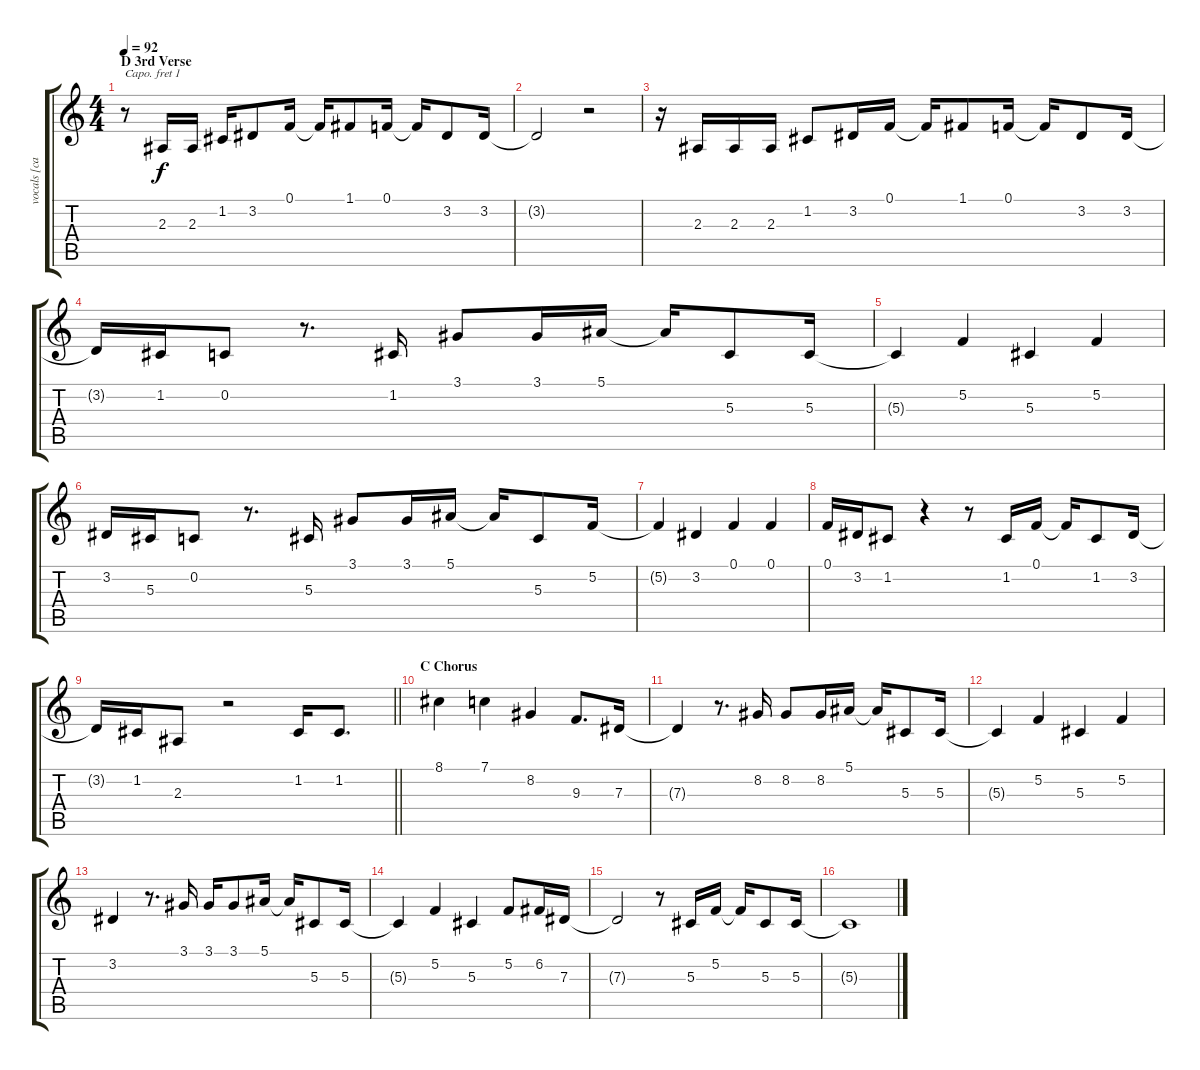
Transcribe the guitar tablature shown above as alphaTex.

\track ("vocals [capo 1]" "vocals [ca") {instrument lead2sawtooth}
\staff {score tabs}
\capo 1
\tuning (E4 B3 G3 D3 A2 E2) {hide}
\ts (4 4)
\section ("" "D 3rd Verse")
\tempo 92
\clef g2
\ks c
r.8{dy f} 2.3.16 2.3.16 1.2.16 3.2.8 0.1.16 0.1{t}.16 1.1.8 0.1.16 0.1{t}.16 3.2.8 3.2.16 |
3.2{t}.2 r.2 |
r.16 2.3.16 2.3.16 2.3.16 1.2.8 3.2.16 0.1.16 0.1{t}.16 1.1.8 0.1.16 0.1{t}.16 3.2.8 3.2.16 |
3.2{t}.16 1.2.16 0.2.8 r.8{d} 1.2.16 3.1.8 3.1.16 5.1.16 5.1{t}.16 5.3.8 5.3.16 |
5.3{t}.4 5.2.4 5.3.4 5.2.4 |
3.2.16 5.3.16 0.2.8 r.8{d} 5.3.16 3.1.8 3.1.16 5.1.16 5.1{t}.16 5.3.8 5.2.16 |
5.2{t}.4 3.2.4 0.1.4 0.1.4 |
0.1.16 3.2.16 1.2.8 r.4 r.8 1.2.16 0.1.16 0.1{t}.16 1.2.8 3.2.16 |
\barLineRight lightlight
3.2{t}.16 1.2.16 2.3.8 r.2 1.2.16 1.2.8{d} |
\section ("" "C Chorus")
8.1.4 7.1.4 8.2.4 9.3.8{d} 7.3.16 |
7.3{t}.4 r.8{d} 8.2.16 8.2.8 8.2.16 5.1.16 5.1{t}.16 5.3.8 5.3.16 |
5.3{t}.4 5.2.4 5.3.4 5.2.4 |
3.2.4 r.8{d} 3.1.16 3.1.16 3.1.8 5.1.16 5.1{t}.16 5.3.8 5.3.16 |
5.3{t}.4 5.2.4 5.3.4 5.2.8 6.2.16 7.3.16 |
7.3{t}.2 r.8 5.3.16 5.2.16 5.2{t}.16 5.3.8 5.3.16 |
5.3{t}.1
